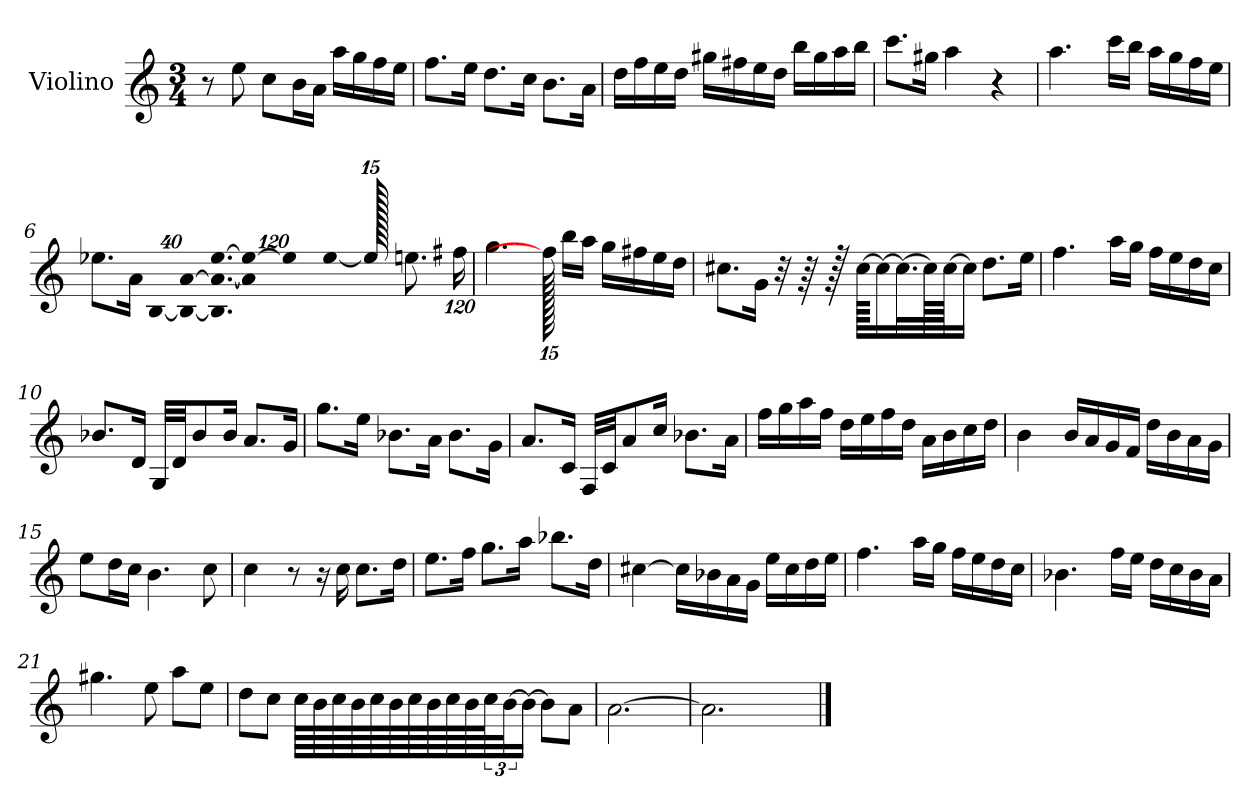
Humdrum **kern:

**kern
*part1
*staff1
*I"Violino
*I'Vln.
*clefG2
*k[]
*M3/4
=1
8r
8ee\
8cc\L
16b\L
16a\JJ
16aa\LL
16gg\
16ff\
16ee\JJ
=2
8.ff\L
16ee\Jk
8.dd\L
16cc\Jk
8.b\L
16a\Jk
=3
16dd\LL
16ff\
16ee\
16dd\JJ
16gg#X\LL
16ff#X\
16ee\
16dd\JJ
16bb\LL
16gg#\
16aa\
16bb\JJ
=4
8.ccc\L
16gg#X\Jk
4aa\
4r
!!LO:LB:g=z
=5
4.aa\
16ccc\LL
16bb\JJ
16aa\LL
16gg\
16ff\
16ee\JJ
=6
8.ee-X\L
16a\Jk
*Xbrackettup
!LO:N:vis=32
[640%23B/LLL
!LO:N:vis=32
640%23B/_ [640%23a/
!LO:N:vis=32.
1920%103B/] 1920%103a/_ [1920%103ee-/
!LO:N:vis=32
640%23a/] 640%23ee-/_
!LO:N:vis=64
960%17ee-/JK]
[240%17ee-/J
1920ee-/]
8.een\L
[1920%119ff#X\Jk
=7
4.gg\
1920ff#\]
16bb\LL
16aa\JJ
16gg\LL
16ff#X\
16ee\
16dd\JJ
!!LO:LB:g=z
=8
8.cc#X\L
16g\Jk
32r
64r
128r
[128cc#\KKKLL
16cc#\_
32.cc#\L_
128cc#\LL]
[128cc#\JJJ
16cc#\JJ]
8.dd\L
16ee\Jk
=9
4.ff\
16aa\LL
16gg\JJ
16ff\LL
16ee\
16dd\
16cc\JJ
!!LO:LB:g=z
=10
8.b-X/L
16d/Jk
32G/LLL
32d/JJ
8b-/
16b-/Jk
8.a/L
16g/Jk
=11
8.gg\L
16ee\Jk
8.b-X\L
16a\Jk
8.b-\L
16g\Jk
=12
8.a/L
16c/Jk
32F/LLL
32c/JJ
8a/
16cc/Jk
8.b-X\L
16a\Jk
=13
16ff\LL
16gg\
16aa\
16ff\JJ
16dd\LL
16ee\
16ff\
16dd\JJ
16a\LL
16b\
16cc\
16dd\JJ
!!LO:LB:g=z
=14
4b\
16b/LL
16a/
16g/
16f/JJ
16dd\LL
16b\
16a\
16g\JJ
=15
8ee\L
16dd\L
16cc\JJ
4.b\
8cc\
=16
4cc\
8r
16r
16cc\
8.cc\L
16dd\Jk
=17
8.ee\L
16ff\Jk
8.gg\L
16aa\Jk
8.bb-X\L
16dd\Jk
=18
[4cc#X\
16cc#\LL]
16b-X\
16a\
16g\JJ
16ee\LL
16cc#\
16dd\
16ee\JJ
!!LO:LB:g=z
=19
4.ff\
16aa\LL
16gg\JJ
16ff\LL
16ee\
16dd\
16cc\JJ
=20
4.b-X\
16ff\LL
16ee\JJ
16dd\LL
16cc\
16b-\
16a\JJ
=21
4.gg#X\
8ee\
8aa\L
8ee\J
!!LO:LB:g=z
=22
8dd\L
8cc\J
64cc\LLLL
64b\
64cc\
64b\
64cc\
64b\
64cc\
64b\
64cc\
64b\
*brackettup
96cc\J
[48b\J
16b\JJ_
8b\L]
8a\J
=23
[2.a\
=24
*^
2.a\]	2ryy
.	8.ryy
*MM20	*
.	16ryy
*v	*v
==
*-
